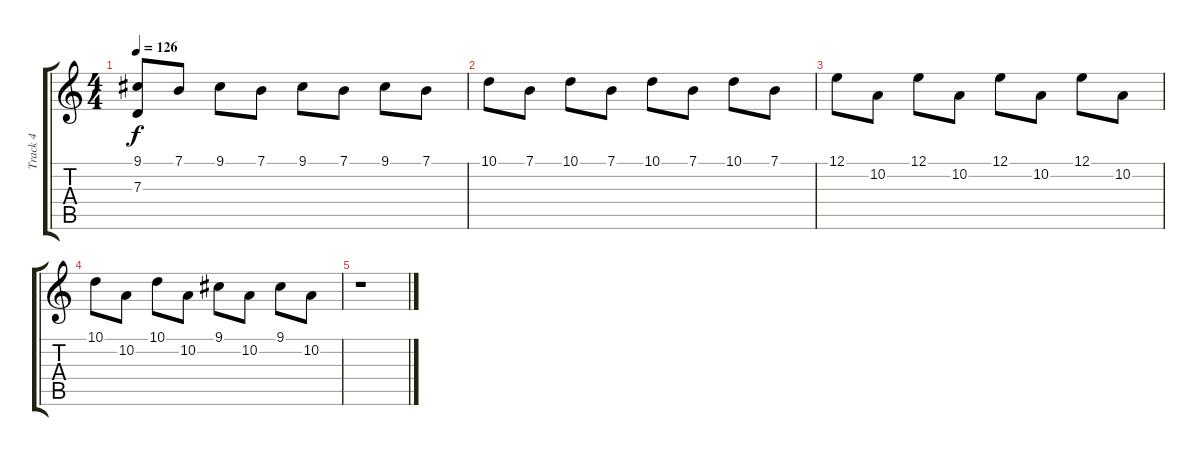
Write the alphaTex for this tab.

\track ("Track 4" "Track 4") {instrument stringensemble2}
\staff {score tabs}
\tuning (E4 B3 G3 D3 A2 E2) {hide}
\ts (4 4)
\tempo 126
\clef g2
\ks c
(9.1 7.3).8{dy f} 7.1.8 9.1.8 7.1.8 9.1.8 7.1.8 9.1.8 7.1.8 |
10.1.8 7.1.8 10.1.8 7.1.8 10.1.8 7.1.8 10.1.8 7.1.8 |
12.1.8 10.2.8 12.1.8 10.2.8 12.1.8 10.2.8 12.1.8 10.2.8 |
10.1.8 10.2.8 10.1.8 10.2.8 9.1.8 10.2.8 9.1.8 10.2.8 |
r.1
